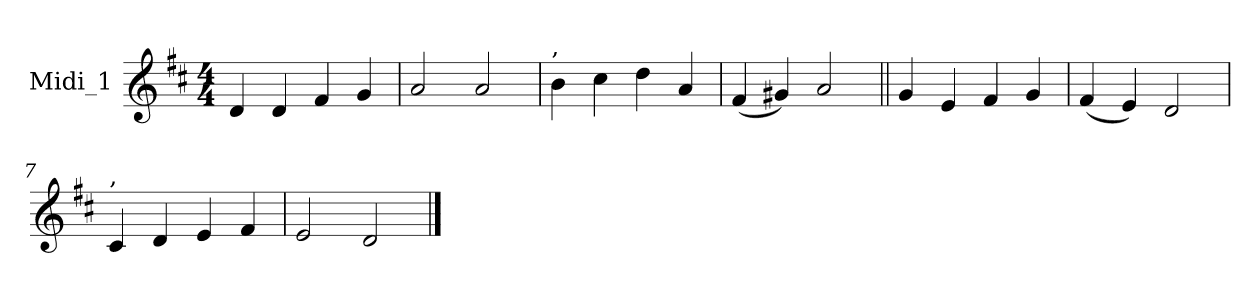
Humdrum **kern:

**kern
*part1
*staff1
*I"Midi_1
*clefG2
*k[f#c#]
*D:
*M4/4
=1
4d
4d
4f#
4g
=2
2a
2a
=3
!LO:TX:a:t=,
4b
4cc#
4dd
4a
=4
(<4f#
4g#X)
2a
!!LO:LB:g=z
=5||
4g
4e
4f#
4g
=6
(<4f#
4e)
2d
=7
!LO:TX:a:t=,
4c#
4d
4e
4f#
=8
2e
2d
==
*-
